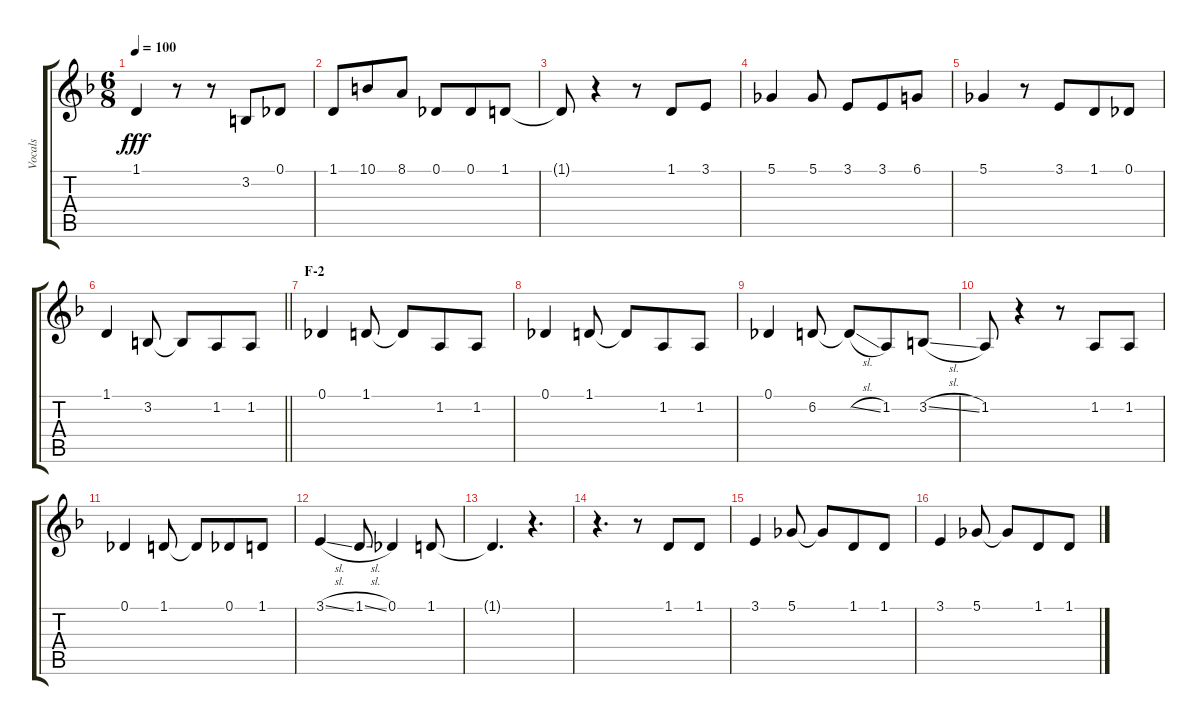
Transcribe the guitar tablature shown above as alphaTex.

\track ("Vocals" "Vocals") {instrument voiceoohs}
\staff {score tabs}
\tuning (Db4 Ab3 E3 B2 Gb2 B1) {hide}
\ts (6 8)
\tempo 100
\clef g2
\ks f
1.1.4{dy fff} r.8 r.8 3.2.8 0.1.8 |
1.1.8 10.1.8 8.1.8 0.1.8 0.1.8 1.1.8 |
1.1{t}.8 r.4 r.8 1.1.8 3.1.8 |
5.1.4 5.1.8 3.1.8 3.1.8 6.1.8 |
5.1.4 r.8 3.1.8 1.1.8 0.1.8 |
\barLineRight lightlight
1.1.4 3.2.8 3.2{t}.8 1.2.8 1.2.8 |
\section ("" "F-2")
0.1.4 1.1.8 1.1{t}.8 1.2.8 1.2.8 |
0.1.4 1.1.8 1.1{t}.8 1.2.8 1.2.8 |
0.1.4 6.2.8 6.2{sl t}.8 1.2.8 3.2{sl}.8 |
1.2.8 r.4 r.8 1.2.8 1.2.8 |
0.1.4 1.1.8 1.1{t}.8 0.1.8 1.1.8 |
3.1{sl}.4 1.1{sl}.8 0.1.4 1.1.8 |
1.1{t}.4{d} r.4{d} |
r.4{d} r.8 1.1.8 1.1.8 |
3.1.4 5.1.8 5.1{t}.8 1.1.8 1.1.8 |
3.1.4 5.1.8 5.1{t}.8 1.1.8 1.1.8
